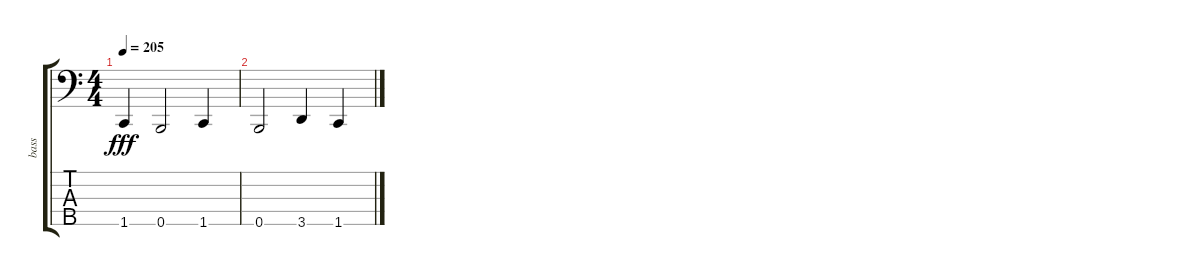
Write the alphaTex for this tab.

\track ("bass" "bass") {instrument electricbassfinger}
\staff {score tabs}
\tuning (G2 D2 A1 E1 B0) {hide}
\ts (4 4)
\tempo 205
\clef f4
\ks c
1.5.4{dy fff} 0.5.2 1.5.4 |
0.5.2 3.5.4 1.5.4
